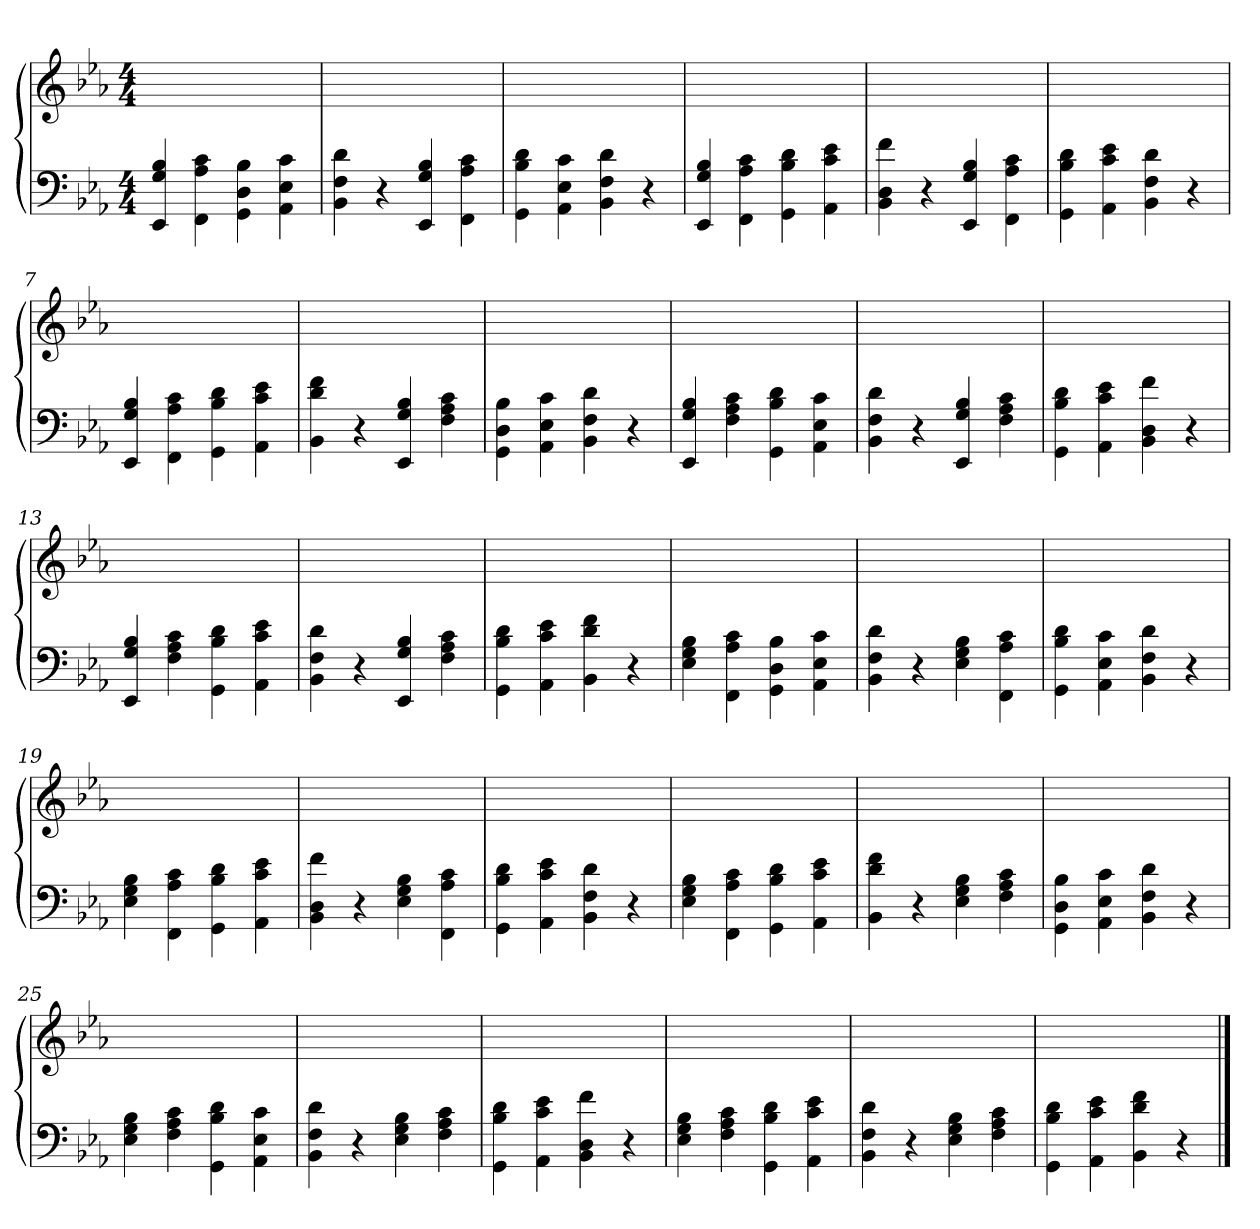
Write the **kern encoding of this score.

**kern	**kern
*part2	*part1
*staff2	*staff1
*clefF4	*clefG2
*k[b-e-a-]	*k[b-e-a-]
*E-:	*E-:
*M4/4	*M4/4
*MM60	*MM60
=1	=1
4EE- 4G 4B-	1ryy
4FF 4A- 4c	.
4GG 4D 4B-	.
4AA- 4E- 4c	.
=2	=2
4BB- 4F 4d	1ryy
4r	.
4EE- 4G 4B-	.
4FF 4A- 4c	.
=3	=3
4GG 4B- 4d	1ryy
4AA- 4E- 4c	.
4BB- 4F 4d	.
4r	.
=4	=4
4EE- 4G 4B-	1ryy
4FF 4A- 4c	.
4GG 4B- 4d	.
4AA- 4c 4e-	.
=5	=5
4BB- 4D 4f	1ryy
4r	.
4EE- 4G 4B-	.
4FF 4A- 4c	.
=6	=6
4GG 4B- 4d	1ryy
4AA- 4c 4e-	.
4BB- 4F 4d	.
4r	.
=7	=7
4EE- 4G 4B-	1ryy
4FF 4A- 4c	.
4GG 4B- 4d	.
4AA- 4c 4e-	.
=8	=8
4BB- 4d 4f	1ryy
4r	.
4EE- 4G 4B-	.
4F 4A- 4c	.
=9	=9
4GG 4D 4B-	1ryy
4AA- 4E- 4c	.
4BB- 4F 4d	.
4r	.
=10	=10
4EE- 4G 4B-	1ryy
4F 4A- 4c	.
4GG 4B- 4d	.
4AA- 4E- 4c	.
=11	=11
4BB- 4F 4d	1ryy
4r	.
4EE- 4G 4B-	.
4F 4A- 4c	.
=12	=12
4GG 4B- 4d	1ryy
4AA- 4c 4e-	.
4BB- 4D 4f	.
4r	.
=13	=13
4EE- 4G 4B-	1ryy
4F 4A- 4c	.
4GG 4B- 4d	.
4AA- 4c 4e-	.
=14	=14
4BB- 4F 4d	1ryy
4r	.
4EE- 4G 4B-	.
4F 4A- 4c	.
=15	=15
4GG 4B- 4d	1ryy
4AA- 4c 4e-	.
4BB- 4d 4f	.
4r	.
=16	=16
4E- 4G 4B-	1ryy
4FF 4A- 4c	.
4GG 4D 4B-	.
4AA- 4E- 4c	.
=17	=17
4BB- 4F 4d	1ryy
4r	.
4E- 4G 4B-	.
4FF 4A- 4c	.
=18	=18
4GG 4B- 4d	1ryy
4AA- 4E- 4c	.
4BB- 4F 4d	.
4r	.
=19	=19
4E- 4G 4B-	1ryy
4FF 4A- 4c	.
4GG 4B- 4d	.
4AA- 4c 4e-	.
=20	=20
4BB- 4D 4f	1ryy
4r	.
4E- 4G 4B-	.
4FF 4A- 4c	.
=21	=21
4GG 4B- 4d	1ryy
4AA- 4c 4e-	.
4BB- 4F 4d	.
4r	.
=22	=22
4E- 4G 4B-	1ryy
4FF 4A- 4c	.
4GG 4B- 4d	.
4AA- 4c 4e-	.
=23	=23
4BB- 4d 4f	1ryy
4r	.
4E- 4G 4B-	.
4F 4A- 4c	.
=24	=24
4GG 4D 4B-	1ryy
4AA- 4E- 4c	.
4BB- 4F 4d	.
4r	.
=25	=25
4E- 4G 4B-	1ryy
4F 4A- 4c	.
4GG 4B- 4d	.
4AA- 4E- 4c	.
=26	=26
4BB- 4F 4d	1ryy
4r	.
4E- 4G 4B-	.
4F 4A- 4c	.
=27	=27
4GG 4B- 4d	1ryy
4AA- 4c 4e-	.
4BB- 4D 4f	.
4r	.
=28	=28
4E- 4G 4B-	1ryy
4F 4A- 4c	.
4GG 4B- 4d	.
4AA- 4c 4e-	.
=29	=29
4BB- 4F 4d	1ryy
4r	.
4E- 4G 4B-	.
4F 4A- 4c	.
=30	=30
4GG 4B- 4d	1ryy
4AA- 4c 4e-	.
4BB- 4d 4f	.
4r	.
==	==
*-	*-
